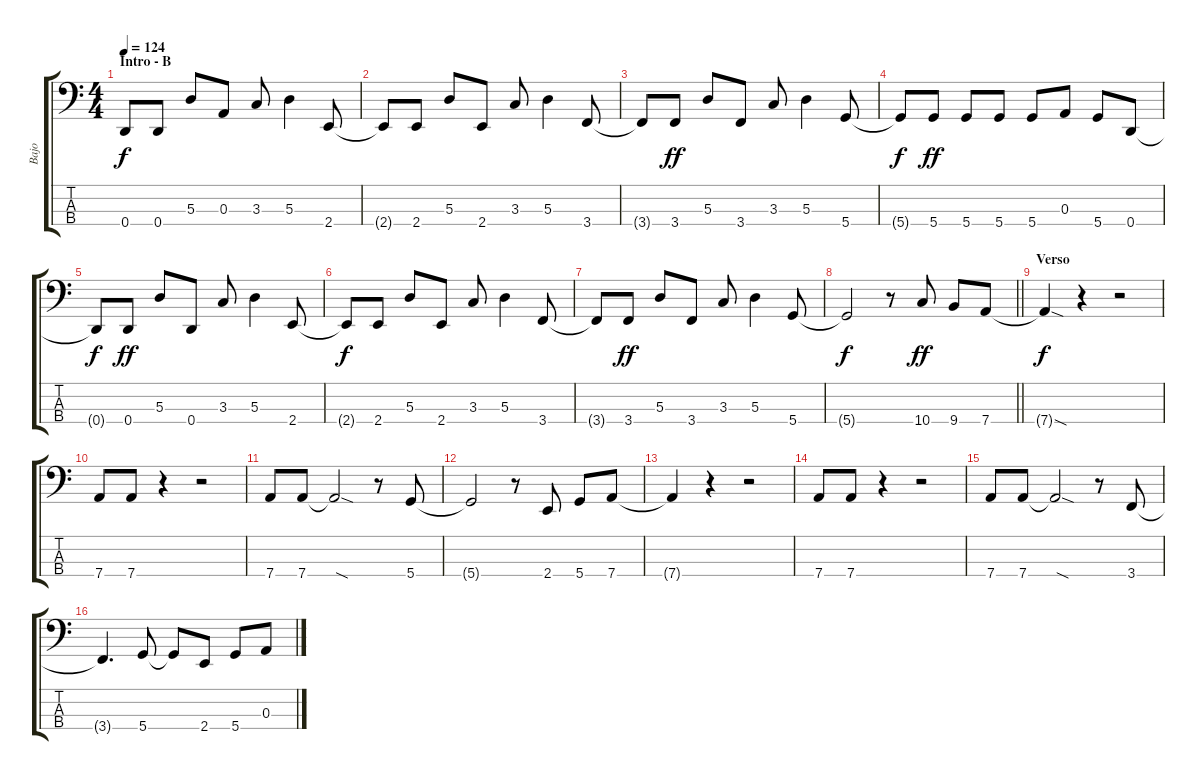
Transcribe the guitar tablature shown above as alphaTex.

\track ("Bajo" "Bajo") {instrument electricbasspick}
\staff {score tabs}
\tuning (G2 D2 A1 D1) {hide}
\ts (4 4)
\section ("" "Intro - B")
\tempo 124
\clef f4
\ks c
0.4{t}.8{dy f} 0.4.8 5.3.8 0.3.8 3.3.8 5.3.4 2.4.8 |
2.4{t}.8 2.4.8 5.3.8 2.4.8 3.3.8 5.3.4 3.4.8 |
3.4{t}.8 3.4.8{dy ff} 5.3.8 3.4.8 3.3.8 5.3.4 5.4.8 |
5.4{t}.8{dy f} 5.4.8{dy ff} 5.4.8 5.4.8 5.4.8 0.3.8 5.4.8 0.4.8 |
0.4{t}.8{dy f} 0.4.8{dy ff} 5.3.8 0.4.8 3.3.8 5.3.4 2.4.8 |
2.4{t}.8{dy f} 2.4.8 5.3.8 2.4.8 3.3.8 5.3.4 3.4.8 |
3.4{t}.8 3.4.8{dy ff} 5.3.8 3.4.8 3.3.8 5.3.4 5.4.8 |
\barLineRight lightlight
5.4{t}.2{dy f} r.8 10.4.8{dy ff} 9.4.8 7.4.8 |
\section ("" "Verso")
7.4{sod t}.4{dy f} r.4 r.2 |
7.4.8 7.4.8 r.4 r.2 |
7.4.8 7.4.8 7.4{sod t}.2 r.8 5.4.8 |
5.4{t}.2 r.8 2.4.8 5.4.8 7.4.8 |
7.4{t}.4 r.4 r.2 |
7.4.8 7.4.8 r.4 r.2 |
7.4.8 7.4.8 7.4{sod t}.2 r.8 3.4.8 |
3.4{t}.4{d} 5.4.8 5.4{t}.8 2.4.8 5.4.8 0.3.8
